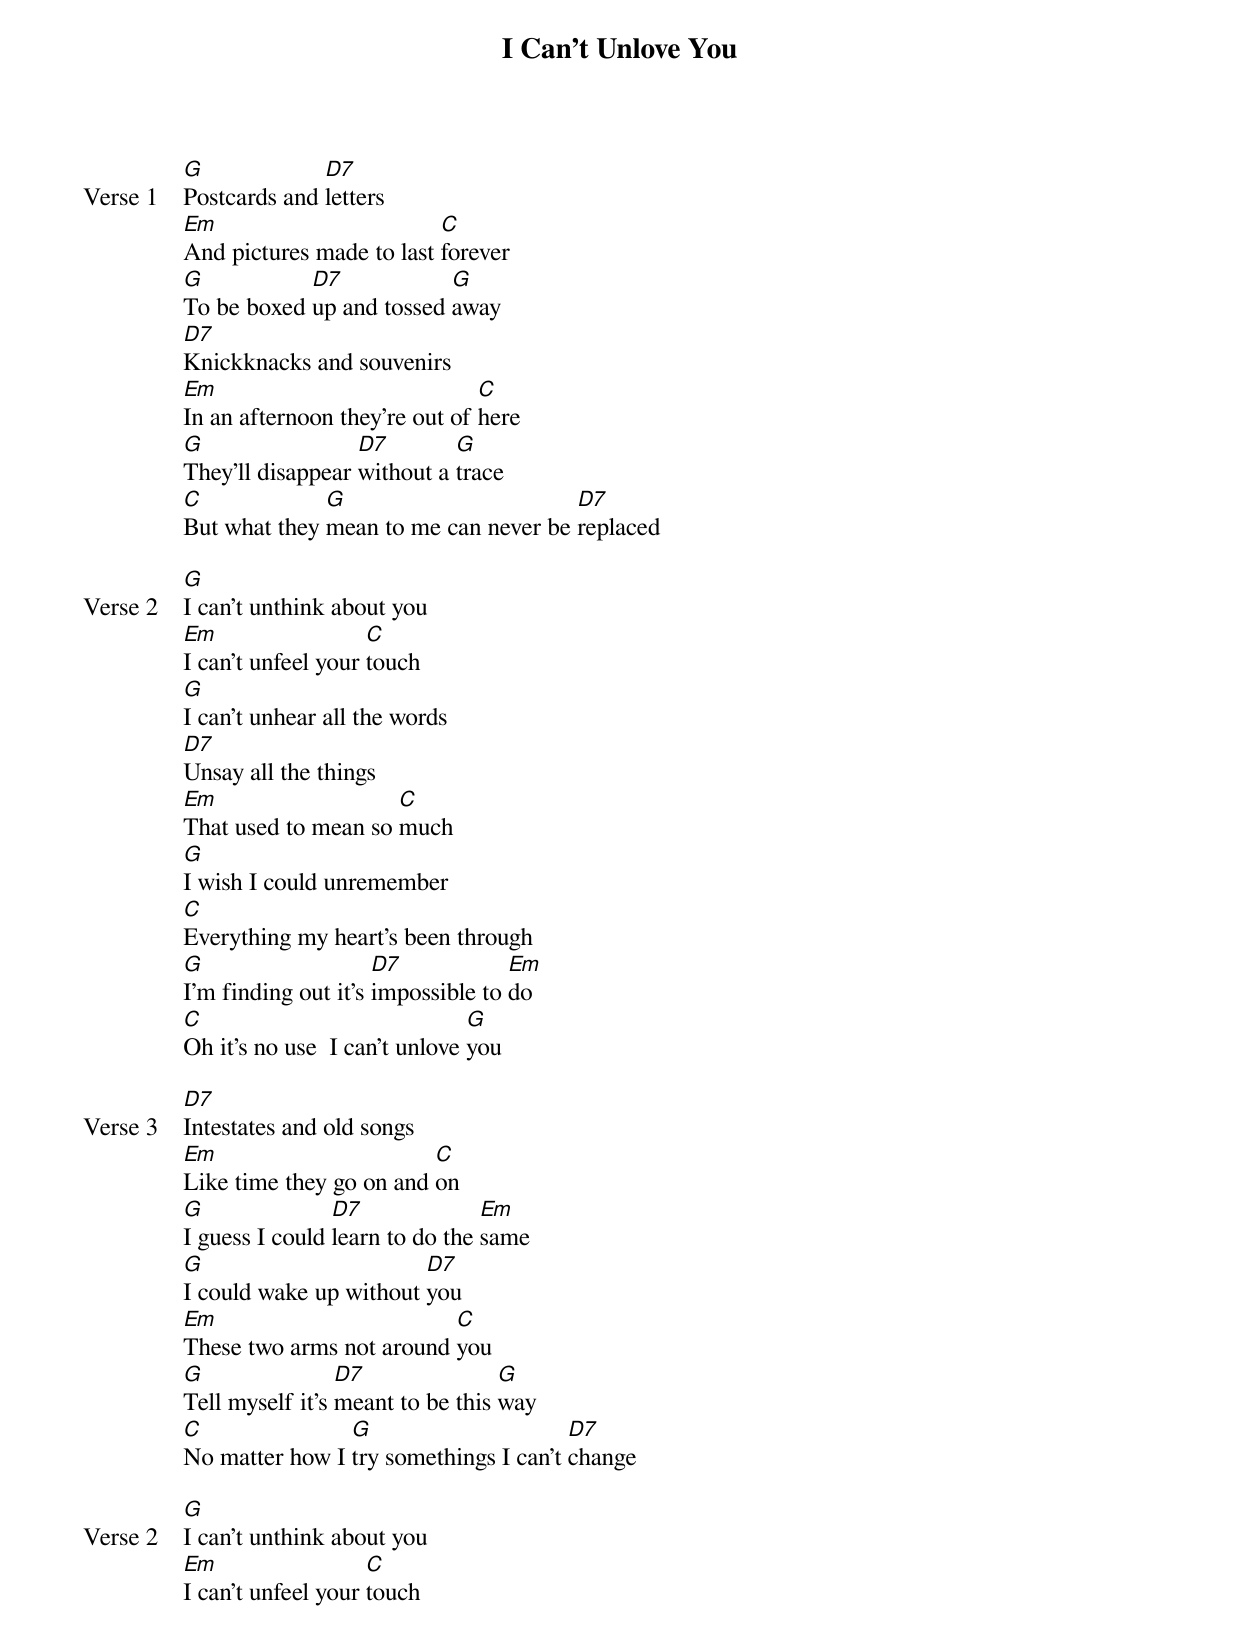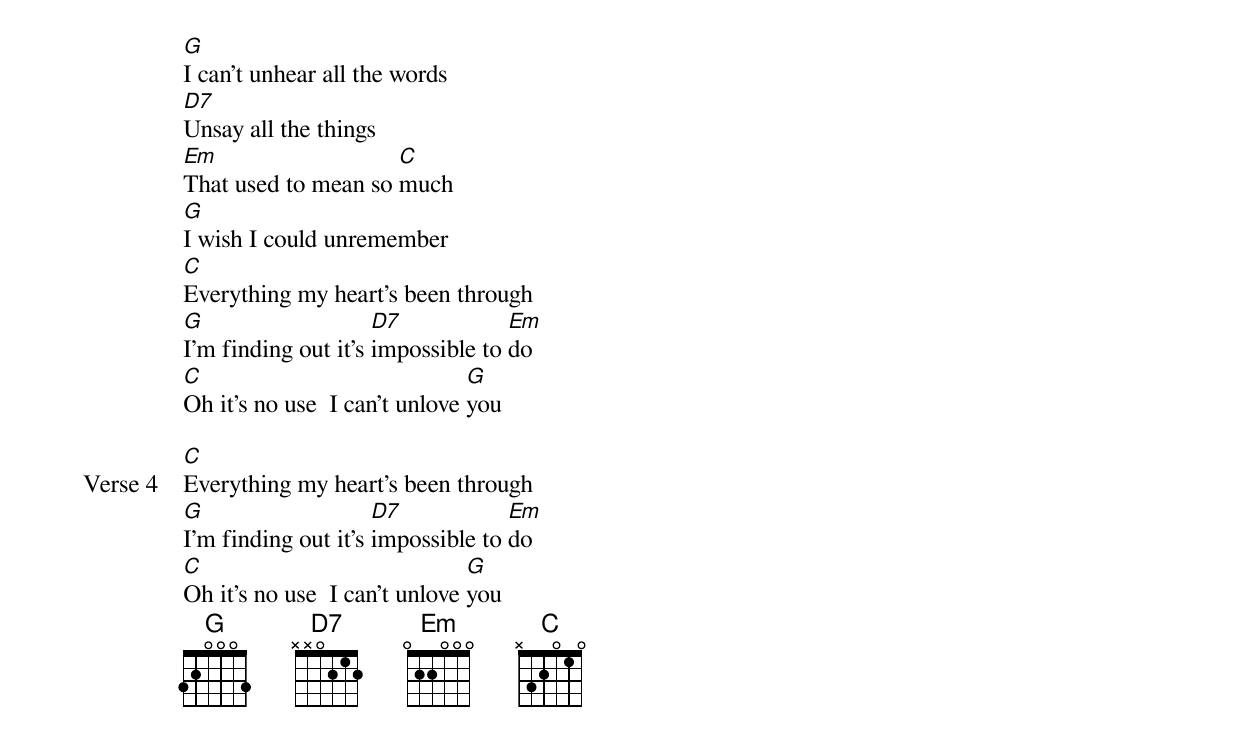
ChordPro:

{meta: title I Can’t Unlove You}
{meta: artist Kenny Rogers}
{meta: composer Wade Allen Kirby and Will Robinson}

{start_of_verse: Verse 1}
[G]Postcards and [D7]letters
[Em]And pictures made to last [C]forever
[G]To be boxed [D7]up and tossed [G]away
[D7]Knickknacks and souvenirs
[Em]In an afternoon they're out of [C]here
[G]They'll disappear [D7]without a [G]trace
[C]But what they [G]mean to me can never be [D7]replaced
{end_of_verse}

{start_of_verse: Verse 2}
[G]I can't unthink about you
[Em]I can't unfeel your [C]touch
[G]I can't unhear all the words
[D7]Unsay all the things
[Em]That used to mean so [C]much
[G]I wish I could unremember
[C]Everything my heart's been through
[G]I'm finding out it's [D7]impossible to [Em]do
[C]Oh it's no use  I can't unlove [G]you
{end_of_verse}

{start_of_verse: Verse 3}
[D7]Intestates and old songs
[Em]Like time they go on and [C]on
[G]I guess I could [D7]learn to do the [Em]same
[G]I could wake up without [D7]you
[Em]These two arms not around [C]you
[G]Tell myself it's [D7]meant to be this [G]way
[C]No matter how I [G]try somethings I can't [D7]change
{end_of_verse}

{start_of_verse: Verse 2}
[G]I can't unthink about you
[Em]I can't unfeel your [C]touch
[G]I can't unhear all the words
[D7]Unsay all the things
[Em]That used to mean so [C]much
[G]I wish I could unremember
[C]Everything my heart's been through
[G]I'm finding out it's [D7]impossible to [Em]do
[C]Oh it's no use  I can't unlove [G]you
{end_of_verse}

{start_of_verse: Verse 4}
[C]Everything my heart's been through
[G]I'm finding out it's [D7]impossible to [Em]do
[C]Oh it's no use  I can't unlove [G]you
{end_of_verse}
